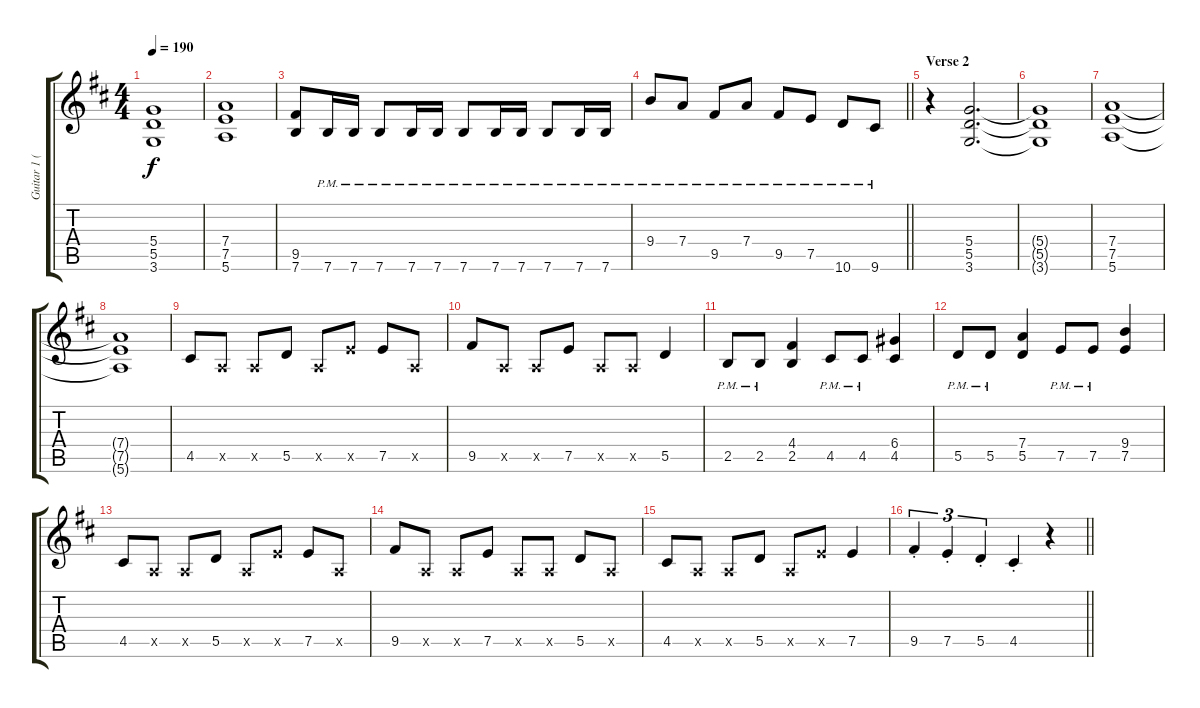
\track ("Guitar 1 (Aya)" "Guitar 1 (") {instrument overdrivenguitar}
\staff {score tabs}
\tuning (E4 B3 G3 D3 A2 E2) {hide}
\ts (4 4)
\tempo 190
\clef g2
\ks bminor
(5.4 5.5 3.6).1{dy f} |
(7.4 7.5 5.6).1 |
(9.5 7.6).8 7.6{pm}.16 7.6{pm}.16 7.6{pm}.8 7.6{pm}.16 7.6{pm}.16 7.6{pm}.8 7.6{pm}.16 7.6{pm}.16 7.6{pm}.8 7.6{pm}.16 7.6{pm}.16 |
\barLineRight lightlight
9.4{pm}.8 7.4{pm}.8 9.5{pm}.8 7.4{pm}.8 9.5{pm}.8 7.5{pm}.8 10.6{pm}.8 9.6{pm}.8 |
\section ("" "Verse 2")
r.4 (5.4 5.5 3.6).2{d} |
(5.4{t} 5.5{t} 3.6{t}).1 |
(7.4 7.5 5.6).1 |
(7.4{t} 7.5{t} 5.6{t}).1 |
4.5.8 0.5{x}.8 0.5{x}.8 5.5.8 0.5{x}.8 7.5{x}.8 7.5.8 0.5{x}.8 |
9.5.8 0.5{x}.8 0.5{x}.8 7.5.8 0.5{x}.8 0.5{x}.8 5.5.4 |
2.5{pm}.8 2.5{pm}.8 (4.4 2.5).4 4.5{pm}.8 4.5{pm}.8 (6.4 4.5).4 |
5.5{pm}.8 5.5{pm}.8 (7.4 5.5).4 7.5{pm}.8 7.5{pm}.8 (9.4 7.5).4 |
4.5.8 0.5{x}.8 0.5{x}.8 5.5.8 0.5{x}.8 7.5{x}.8 7.5.8 0.5{x}.8 |
9.5.8 0.5{x}.8 0.5{x}.8 7.5.8 0.5{x}.8 0.5{x}.8 5.5.8 0.5{x}.8 |
4.5.8 0.5{x}.8 0.5{x}.8 5.5.8 0.5{x}.8 7.5{x}.8 7.5.4 |
\barLineRight lightlight
9.5{st}.4{tu (3 2)} 7.5{st}.4{tu (3 2)} 5.5{st}.4{tu (3 2)} 4.5{st}.4 r.4
